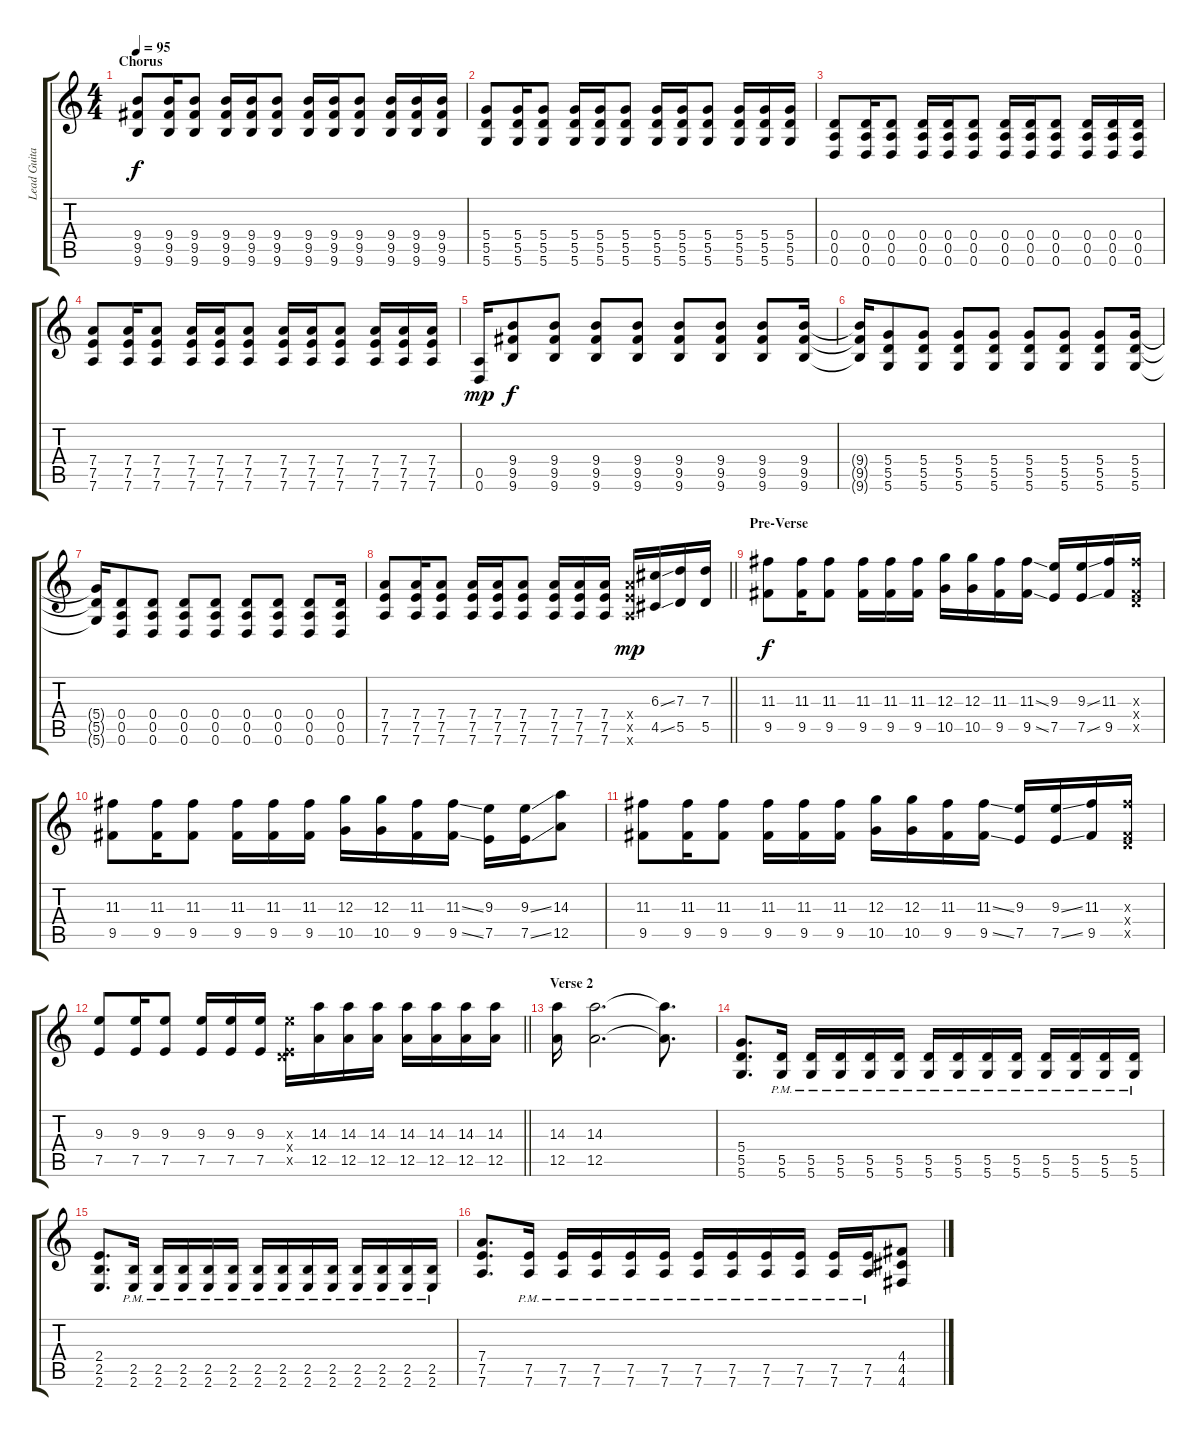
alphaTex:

\track ("Lead Guitar" "Lead Guita") {instrument distortionguitar}
\staff {score tabs}
\tuning (E4 B3 G3 D3 A2 D2) {hide}
\ts (4 4)
\section ("" "Chorus")
\tempo 95
\clef g2
\ks c
(9.4 9.5 9.6).8{dy f} (9.4 9.5 9.6).16 (9.4 9.5 9.6).8 (9.4 9.5 9.6).16 (9.4 9.5 9.6).16 (9.4 9.5 9.6).8 (9.4 9.5 9.6).16 (9.4 9.5 9.6).16 (9.4 9.5 9.6).8 (9.4 9.5 9.6).16 (9.4 9.5 9.6).16 (9.4 9.5 9.6).16 |
(5.4 5.5 5.6).8 (5.4 5.5 5.6).16 (5.4 5.5 5.6).8 (5.4 5.5 5.6).16 (5.4 5.5 5.6).16 (5.4 5.5 5.6).8 (5.4 5.5 5.6).16 (5.4 5.5 5.6).16 (5.4 5.5 5.6).8 (5.4 5.5 5.6).16 (5.4 5.5 5.6).16 (5.4 5.5 5.6).16 |
(0.4 0.5 0.6).8 (0.4 0.5 0.6).16 (0.4 0.5 0.6).8 (0.4 0.5 0.6).16 (0.4 0.5 0.6).16 (0.4 0.5 0.6).8 (0.4 0.5 0.6).16 (0.4 0.5 0.6).16 (0.4 0.5 0.6).8 (0.4 0.5 0.6).16 (0.4 0.5 0.6).16 (0.4 0.5 0.6).16 |
(7.4 7.5 7.6).8 (7.4 7.5 7.6).16 (7.4 7.5 7.6).8 (7.4 7.5 7.6).16 (7.4 7.5 7.6).16 (7.4 7.5 7.6).8 (7.4 7.5 7.6).16 (7.4 7.5 7.6).16 (7.4 7.5 7.6).8 (7.4 7.5 7.6).16 (7.4 7.5 7.6).16 (7.4 7.5 7.6).16 |
(0.5 0.6).16{dy mp} (9.4 9.5 9.6).8{dy f} (9.4 9.5 9.6).8 (9.4 9.5 9.6).8 (9.4 9.5 9.6).8 (9.4 9.5 9.6).8 (9.4 9.5 9.6).8 (9.4 9.5 9.6).8 (9.4 9.5 9.6).16 |
(9.4{t} 9.5{t} 9.6{t}).16 (5.4 5.5 5.6).8 (5.4 5.5 5.6).8 (5.4 5.5 5.6).8 (5.4 5.5 5.6).8 (5.4 5.5 5.6).8 (5.4 5.5 5.6).8 (5.4 5.5 5.6).8 (5.4 5.5 5.6).16 |
(5.4{t} 5.5{t} 5.6{t}).16 (0.4 0.5 0.6).8 (0.4 0.5 0.6).8 (0.4 0.5 0.6).8 (0.4 0.5 0.6).8 (0.4 0.5 0.6).8 (0.4 0.5 0.6).8 (0.4 0.5 0.6).8 (0.4 0.5 0.6).16 |
\barLineRight lightlight
(7.4 7.5 7.6).8 (7.4 7.5 7.6).16 (7.4 7.5 7.6).8 (7.4 7.5 7.6).16 (7.4 7.5 7.6).16 (7.4 7.5 7.6).8 (7.4 7.5 7.6).16 (7.4 7.5 7.6).16 (7.4 7.5 7.6).16 (7.4{x} 7.5{x} 7.6{x}).16{dy mp} (6.3{ss} 4.5{ss}).16 (7.3 5.5).16 (7.3 5.5).16 |
\section ("" "Pre-Verse")
(11.3 9.5).8{dy f} (11.3 9.5).16 (11.3 9.5).8 (11.3 9.5).16 (11.3 9.5).16 (11.3 9.5).16 (12.3 10.5).16 (12.3 10.5).16 (11.3 9.5).16 (11.3{ss} 9.5{ss}).16 (9.3 7.5).16 (9.3{ss} 7.5{ss}).16 (11.3 9.5).16 (11.3{x} 0.4{x} 9.5{x}).16 |
(11.3 9.5).8 (11.3 9.5).16 (11.3 9.5).8 (11.3 9.5).16 (11.3 9.5).16 (11.3 9.5).16 (12.3 10.5).16 (12.3 10.5).16 (11.3 9.5).16 (11.3{ss} 9.5{ss}).16 (9.3 7.5).16 (9.3{ss} 7.5{ss}).16 (14.3 12.5).8 |
(11.3 9.5).8 (11.3 9.5).16 (11.3 9.5).8 (11.3 9.5).16 (11.3 9.5).16 (11.3 9.5).16 (12.3 10.5).16 (12.3 10.5).16 (11.3 9.5).16 (11.3{ss} 9.5{ss}).16 (9.3 7.5).16 (9.3{ss} 7.5{ss}).16 (11.3 9.5).16 (11.3{x} 0.4{x} 9.5{x}).16 |
\barLineRight lightlight
(9.3 7.5).8 (9.3 7.5).16 (9.3 7.5).8 (9.3 7.5).16 (9.3 7.5).16 (9.3 7.5).16 (9.3{x} 0.4{x} 7.5{x}).16 (14.3 12.5).16 (14.3 12.5).16 (14.3 12.5).16 (14.3 12.5).16 (14.3 12.5).16 (14.3 12.5).16 (14.3 12.5).16 |
\section ("" "Verse 2")
(14.3 12.5).16 (14.3 12.5).2{d} (14.3{t} 12.5{t}).8{d} |
(5.4 5.5 5.6).8{d} (5.5{pm} 5.6{pm}).16 (5.5{pm} 5.6{pm}).16 (5.5{pm} 5.6{pm}).16 (5.5{pm} 5.6{pm}).16 (5.5{pm} 5.6{pm}).16 (5.5{pm} 5.6{pm}).16 (5.5{pm} 5.6{pm}).16 (5.5{pm} 5.6{pm}).16 (5.5{pm} 5.6{pm}).16 (5.5{pm} 5.6{pm}).16 (5.5{pm} 5.6{pm}).16 (5.5{pm} 5.6{pm}).16 (5.5{pm} 5.6{pm}).16 |
(2.4 2.5 2.6).8{d} (2.5{pm} 2.6{pm}).16 (2.5{pm} 2.6{pm}).16 (2.5{pm} 2.6{pm}).16 (2.5{pm} 2.6{pm}).16 (2.5{pm} 2.6{pm}).16 (2.5{pm} 2.6{pm}).16 (2.5{pm} 2.6{pm}).16 (2.5{pm} 2.6{pm}).16 (2.5{pm} 2.6{pm}).16 (2.5{pm} 2.6{pm}).16 (2.5{pm} 2.6{pm}).16 (2.5{pm} 2.6{pm}).16 (2.5{pm} 2.6{pm}).16 |
(7.4 7.5 7.6).8{d} (7.5{pm} 7.6{pm}).16 (7.5{pm} 7.6{pm}).16 (7.5{pm} 7.6{pm}).16 (7.5{pm} 7.6{pm}).16 (7.5{pm} 7.6{pm}).16 (7.5{pm} 7.6{pm}).16 (7.5{pm} 7.6{pm}).16 (7.5{pm} 7.6{pm}).16 (7.5{pm} 7.6{pm}).16 (7.5{pm} 7.6{pm}).16 (7.5{pm} 7.6{pm}).16 (4.4 4.5 4.6).8
